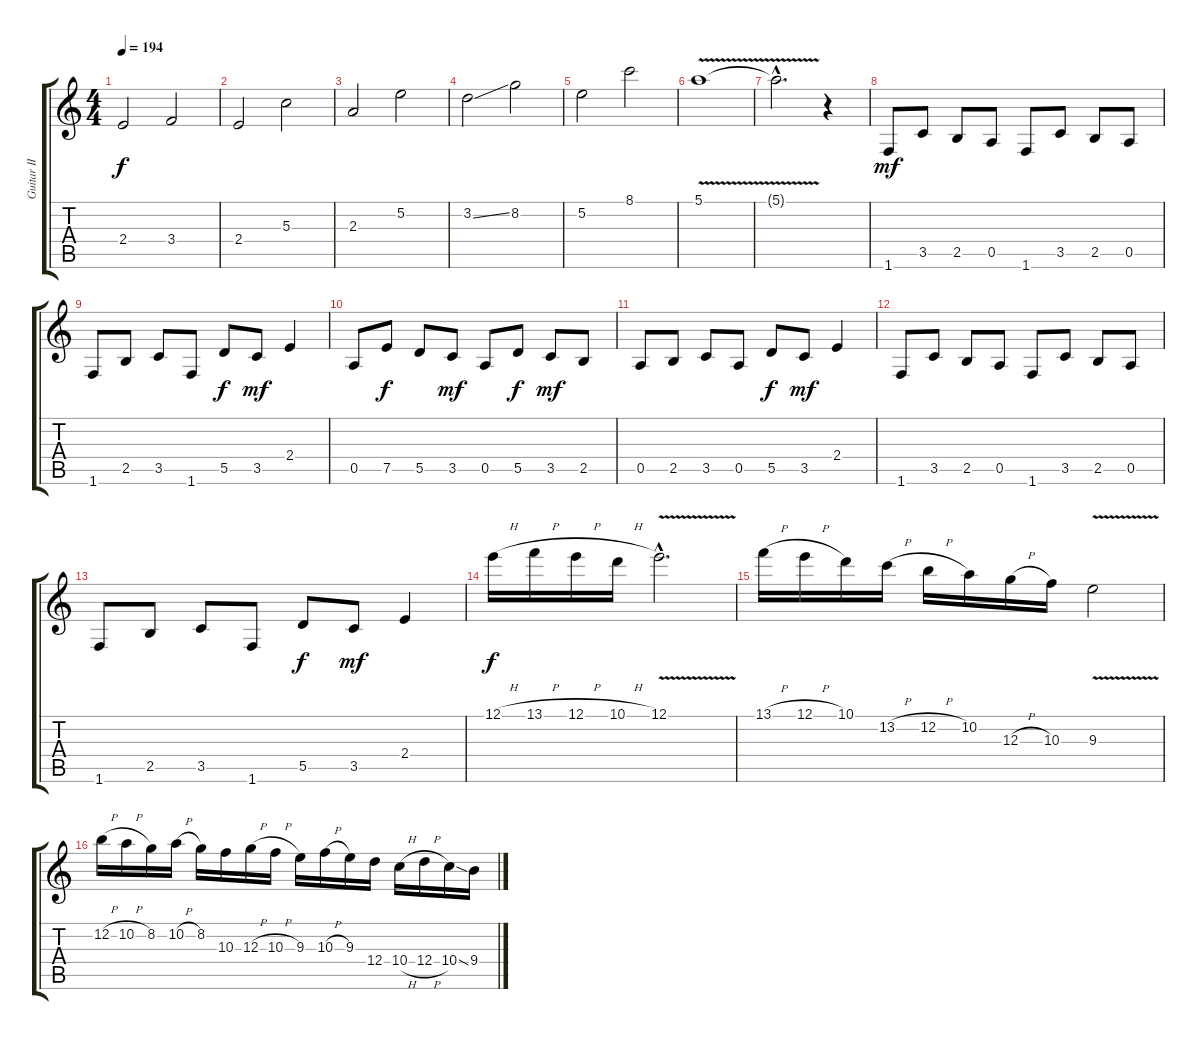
\track ("Guitar II" "Guitar II") {instrument distortionguitar}
\staff {score tabs}
\tuning (E4 B3 G3 D3 A2 E2) {hide}
\ts (4 4)
\tempo 194
\clef g2
\ks c
2.4.2{dy f} 3.4.2 |
2.4.2 5.3.2 |
2.3.2 5.2.2 |
3.2{ss}.2 8.2.2 |
5.2.2 8.1.2 |
5.1{v}.1 |
5.1{hac t}.2{d} r.4 |
1.6.8{dy mf} 3.5.8 2.5.8 0.5.8 1.6.8 3.5.8 2.5.8 0.5.8 |
1.6.8 2.5.8 3.5.8 1.6.8 5.5.8{dy f} 3.5.8{dy mf} 2.4.4 |
0.5.8 7.5.8{dy f} 5.5.8 3.5.8{dy mf} 0.5.8 5.5.8{dy f} 3.5.8{dy mf} 2.5.8 |
0.5.8 2.5.8 3.5.8 0.5.8 5.5.8{dy f} 3.5.8{dy mf} 2.4.4 |
1.6.8 3.5.8 2.5.8 0.5.8 1.6.8 3.5.8 2.5.8 0.5.8 |
1.6.8 2.5.8 3.5.8 1.6.8 5.5.8{dy f} 3.5.8{dy mf} 2.4.4 |
12.1{h}.16{dy f} 13.1{h}.16 12.1{h}.16 10.1{h}.16 12.1{v hac}.2{d} |
13.1{h}.16 12.1{h}.16 10.1.16 13.2{h}.16 12.2{h}.16 10.2.16 12.3{h}.16 10.3.16 9.3{v}.2 |
12.2{h}.16 10.2{h}.16 8.2.16 10.2{h}.16 8.2.16 10.3.16 12.3{h}.16 10.3{h}.16 9.3.16 10.3{h}.16 9.3.16 12.4.16 10.4{h}.16 12.4{h}.16 10.4{ss}.16 9.4.16
